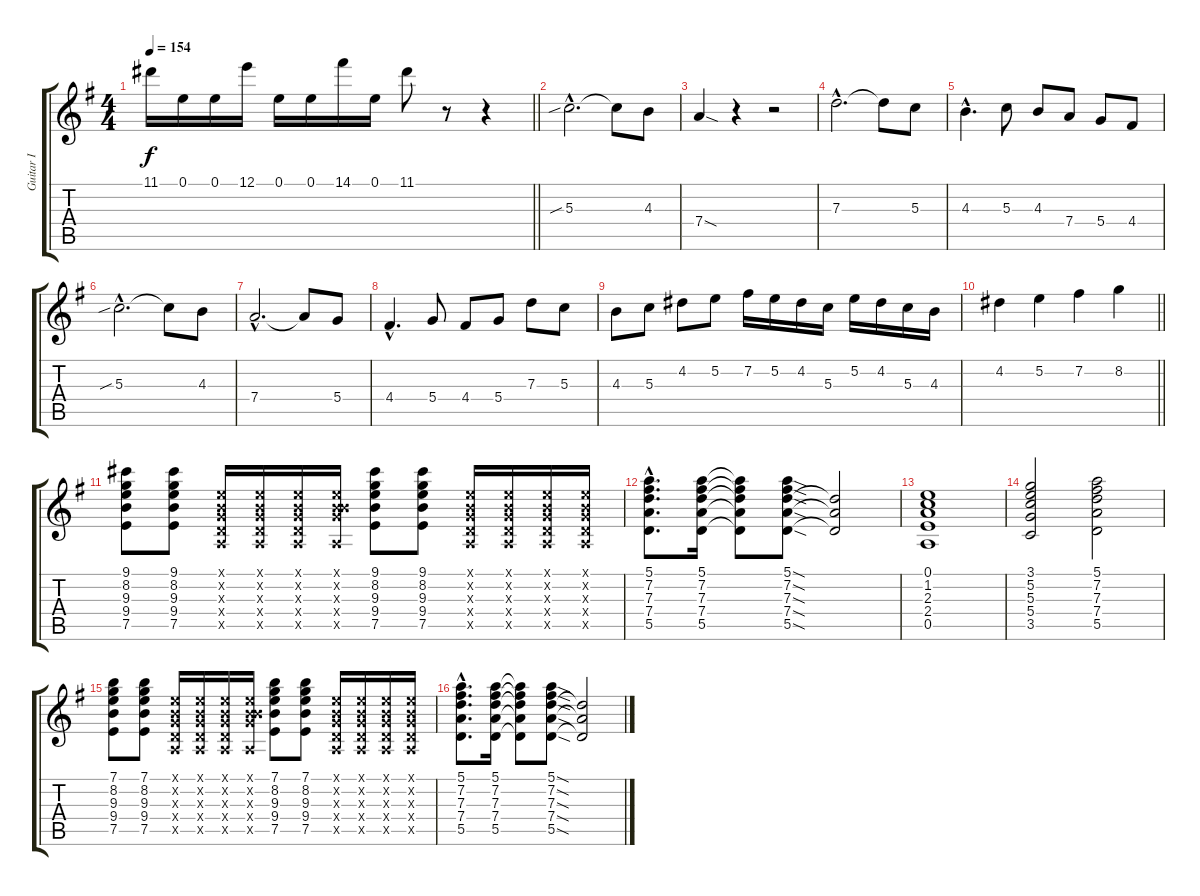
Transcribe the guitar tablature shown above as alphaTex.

\track ("Guitar I" "Guitar I") {instrument overdrivenguitar}
\staff {score tabs}
\tuning (E4 B3 G3 D3 A2 E2) {hide}
\ts (4 4)
\tempo 154
\clef g2
\barLineRight lightlight
\ks g
11.1.16{dy f} 0.1.16 0.1.16 12.1.16 0.1.16 0.1.16 14.1.16 0.1.16 11.1.8 r.8 r.4 |
5.3{sib hac}.2{d} 5.3{t}.8 4.3.8 |
7.4{sod}.4 r.4 r.2 |
7.3{hac}.2{d} 7.3{t}.8 5.3.8 |
4.3{hac}.4{d} 5.3.8 4.3.8 7.4.8 5.4.8 4.4.8 |
5.3{sib hac}.2{d} 5.3{t}.8 4.3.8 |
7.4{hac}.2{d} 7.4{t}.8 5.4.8 |
4.4{hac}.4{d} 5.4.8 4.4.8 5.4.8 7.3.8 5.3.8 |
4.3.8 5.3.8 4.2.8 5.2.8 7.2.16 5.2.16 4.2.16 5.3.16 5.2.16 4.2.16 5.3.16 4.3.16 |
\barLineRight lightlight
4.2.4 5.2.4 7.2.4 8.2.4 |
(9.1 8.2 9.3 9.4 7.5).8 (9.1 8.2 9.3 9.4 7.5).8 (0.1{x} 0.2{x} 0.3{x} 0.4{x} 0.5{x}).16 (0.1{x} 0.2{x} 0.3{x} 0.4{x} 0.5{x}).16 (0.1{x} 0.2{x} 0.3{x} 0.4{x} 0.5{x}).16 (0.1{x} 0.2{x} 0.3{x} 9.4{x} 0.5{x}).16 (9.1 8.2 9.3 9.4 7.5).8 (9.1 8.2 9.3 9.4 7.5).8 (0.1{x} 0.2{x} 0.3{x} 0.4{x} 0.5{x}).16 (0.1{x} 0.2{x} 0.3{x} 0.4{x} 0.5{x}).16 (0.1{x} 0.2{x} 0.3{x} 0.4{x} 0.5{x}).16 (0.1{x} 0.2{x} 0.3{x} 0.4{x} 0.5{x}).16 |
(5.1{hac} 7.2{hac} 7.3{hac} 7.4{hac} 5.5{hac}).8{d} (5.1 7.2 7.3 7.4 5.5).16 (5.1{t} 7.2{t} 7.3{t} 7.4{t} 5.5{t}).8 (5.1{sod} 7.2{sod} 7.3{sod} 7.4{sod} 5.5{sod}).8 (7.3{t} 7.4{t} 5.5{t}).2 |
(0.1 1.2 2.3 2.4 0.5).1 |
(3.1 5.2 5.3 5.4 3.5).2 (5.1 7.2 7.3 7.4 5.5).2 |
(7.1 8.2 9.3 9.4 7.5).8 (7.1 8.2 9.3 9.4 7.5).8 (0.1{x} 0.2{x} 0.3{x} 0.4{x} 0.5{x}).16 (0.1{x} 0.2{x} 0.3{x} 0.4{x} 0.5{x}).16 (0.1{x} 0.2{x} 0.3{x} 0.4{x} 0.5{x}).16 (0.1{x} 0.2{x} 0.3{x} 9.4{x} 0.5{x}).16 (7.1 8.2 9.3 9.4 7.5).8 (7.1 8.2 9.3 9.4 7.5).8 (0.1{x} 0.2{x} 0.3{x} 0.4{x} 0.5{x}).16 (0.1{x} 0.2{x} 0.3{x} 0.4{x} 0.5{x}).16 (0.1{x} 0.2{x} 0.3{x} 0.4{x} 0.5{x}).16 (0.1{x} 0.2{x} 0.3{x} 0.4{x} 0.5{x}).16 |
(5.1{hac} 7.2{hac} 7.3{hac} 7.4{hac} 5.5{hac}).8{d} (5.1 7.2 7.3 7.4 5.5).16 (5.1{t} 7.2{t} 7.3{t} 7.4{t} 5.5{t}).8 (5.1{sod} 7.2{sod} 7.3{sod} 7.4{sod} 5.5{sod}).8 (7.3{t} 7.4{t} 5.5{t}).2
